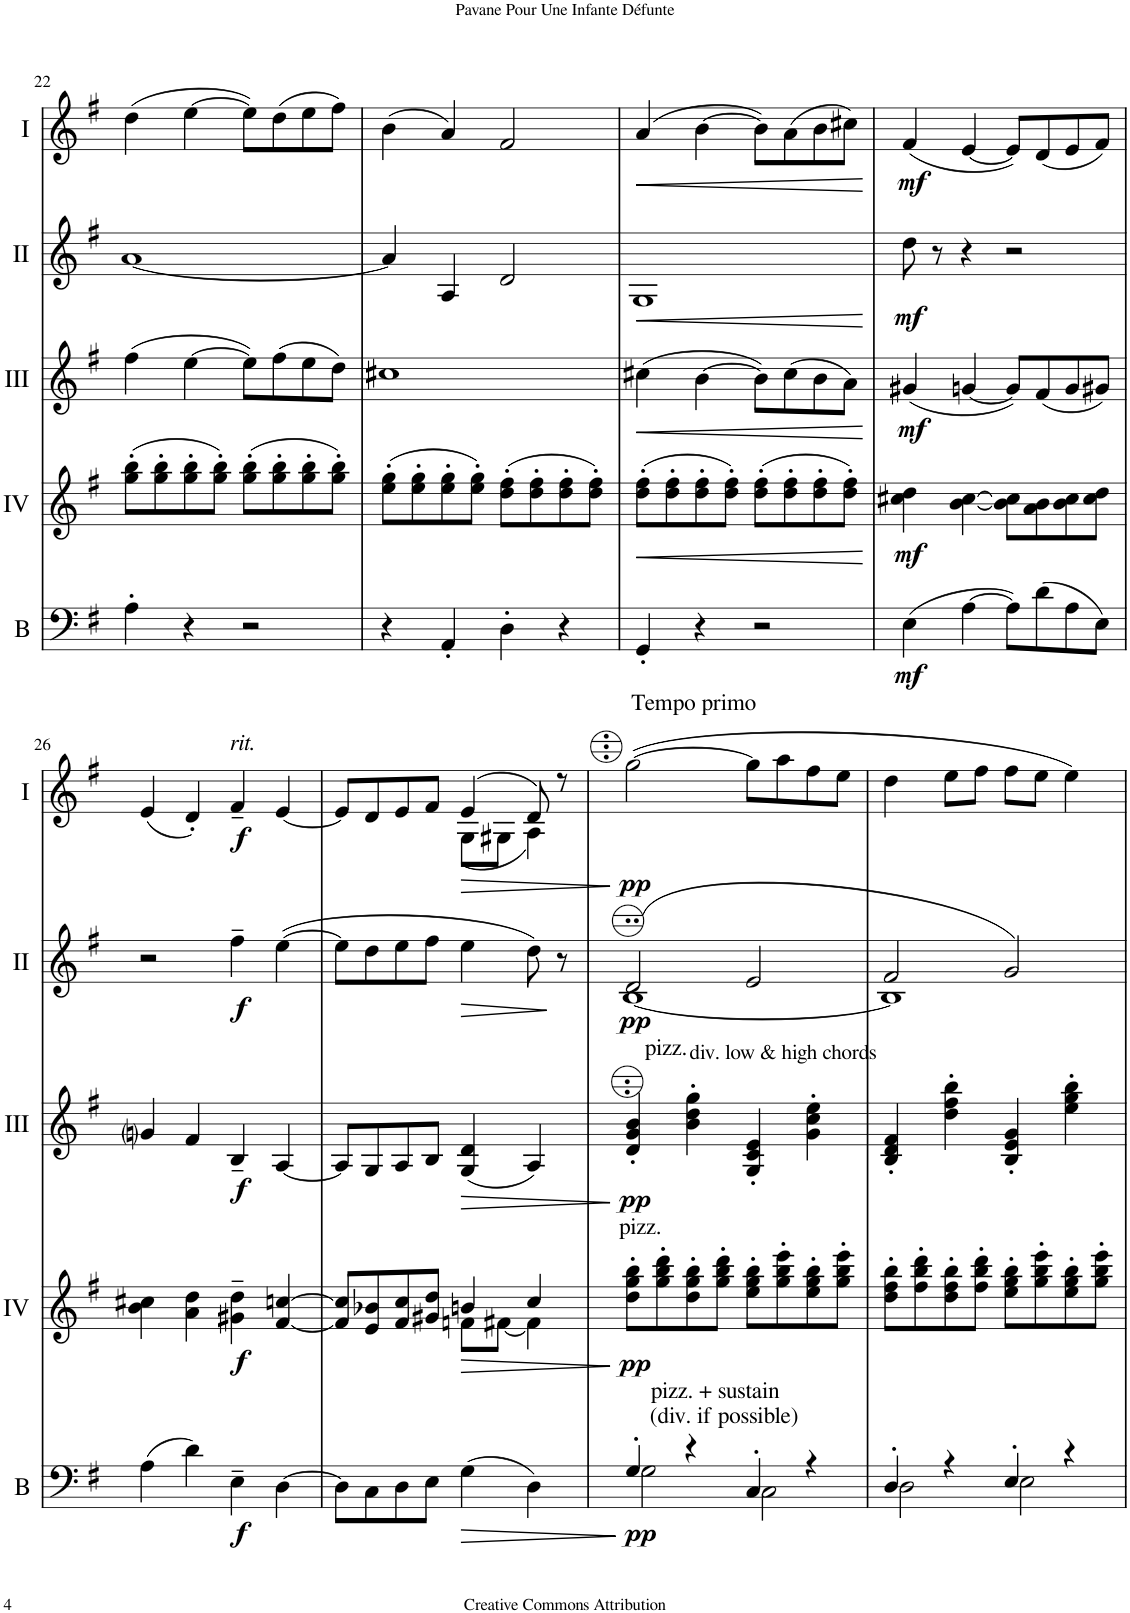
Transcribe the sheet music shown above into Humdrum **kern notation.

**kern	**dynam	**kern	**dynam	**kern	**dynam	**kern	**dynam	**kern	**dynam
*part5	*part5	*part4	*part4	*part3	*part3	*part2	*part2	*part1	*part1
*staff5	*staff5	*staff4	*staff4	*staff3	*staff3	*staff2	*staff2	*staff1	*staff1
*I"Bass	*	*I"Acc. 4	*	*I"Acc. 3	*	*I"Acc. 2	*	*I"Acc. 1	*
*I'B	*	*	*	*	*	*	*	*	*
!!LO:PB:g=z
*clefF4	*	*clefG2	*	*clefG2	*	*clefG2	*	*clefG2	*
*Trd7c12	*	*Trd7c12	*	*	*	*	*	*	*
*k[f#]	*	*k[f#]	*	*k[f#]	*	*k[f#]	*	*k[f#]	*
*M4/4	*	*M4/4	*	*M4/4	*	*M4/4	*	*M4/4	*
*met(c)	*	*met(c)	*	*met(c)	*	*met(c)	*	*met(c)	*
=22	=22	=22	=22	=22	=22	=22	=22	=22	=22
4A'\	.	(8gg\' 8bb\'L	.	(4ff#\	.	[1a	.	(4dd\	.
.	.	8gg\' 8bb\'	.	.	.	.	.	.	.
4r	.	8gg\' 8bb\'	.	[4ee\	.	.	.	[4ee\	.
.	.	8gg\' 8bb\'J)	.	.	.	.	.	.	.
2r	.	(8gg\' 8bb\'L	.	8ee\L])	.	.	.	8ee\L])	.
.	.	8gg\' 8bb\'	.	(8ff#\	.	.	.	(8dd\	.
.	.	8gg\' 8bb\'	.	8ee\	.	.	.	8ee\	.
.	.	8gg\' 8bb\'J)	.	8dd\J)	.	.	.	8ff#\J)	.
=23	=23	=23	=23	=23	=23	=23	=23	=23	=23
4r	.	(8ee\' 8gg\'L	.	1cc#X	.	4a/]	.	(4b\	.
.	.	8ee\' 8gg\'	.	.	.	.	.	.	.
4AA'/	.	8ee\' 8gg\'	.	.	.	4A/	.	4a/)	.
.	.	8ee\' 8gg\'J)	.	.	.	.	.	.	.
4D'\	.	(8dd\' 8ff#\'L	.	.	.	2d/	.	2f#/	.
.	.	8dd\' 8ff#\'	.	.	.	.	.	.	.
4r	.	8dd\' 8ff#\'	.	.	.	.	.	.	.
.	.	8dd\' 8ff#\'J)	.	.	.	.	.	.	.
=24	=24	=24	=24	=24	=24	=24	=24	=24	=24
!	!	!	!LO:HP:b	!	!LO:HP:b	!	!LO:HP:b	!	!LO:HP:b
4GG'/	.	(8dd\' 8ff#\'L	<	(4cc#X\	<	1G	<	(4a/	<
.	.	8dd\' 8ff#\'	.	.	.	.	.	.	.
4r	.	8dd\' 8ff#\'	.	[4b\	.	.	.	[4b\	.
.	.	8dd\' 8ff#\'J)	.	.	.	.	.	.	.
2r	.	(8dd\' 8ff#\'L	.	8b\L])	.	.	.	8b\L])	.
.	.	8dd\' 8ff#\'	.	(8cc#\	.	.	.	(8a\	.
.	.	8dd\' 8ff#\'	.	8b\	.	.	.	8b\	.
.	.	8dd\' 8ff#\'J)	.	8a\J)	.	.	.	8cc#X\J)	.
.	.	.	[	.	[	.	[	.	[
=25	=25	=25	=25	=25	=25	=25	=25	=25	=25
!	!LO:DY:b	!	!LO:DY:b	!	!LO:DY:b	!	!LO:DY:b	!	!LO:DY:b
(4E\	mf	4cc#X\ 4dd\	mf	(4g#X/	mf	8dd\	mf	(4f#/	mf
.	.	.	.	.	.	8r	.	.	.
[4A\	.	[4b\ [4cc#\	.	[4gn/	.	4r	.	[4e/	.
8A\L])	.	8b\] 8cc#\]L	.	8g/L])	.	2r	.	8e/L])	.
(8d\	.	8a\ 8b\	.	(8f#/	.	.	.	(8d/	.
8A\	.	8b\ 8cc#\	.	8g/	.	.	.	8e/	.
8E\J)	.	8cc#\ 8dd\J	.	8g#X/J)	.	.	.	8f#/J)	.
!!LO:LB:g=z
=26	=26	=26	=26	=26	=26	=26	=26	=26	=26
(4A\	.	4b\ 4cc#X\	.	4gni/	.	2r	.	(4e/	.
4d\)	.	4a\ 4dd\	.	4f#/	.	.	.	4d'/)	.
!	!	!	!	!	!	!	!	!LO:TX:a:i:t=rit.	!
!	!LO:DY:b	!	!LO:DY:b	!	!LO:DY:b	!	!LO:DY:b	!	!LO:DY:b
4E~\	f	4g#X\~ 4dd\~	f	4B~/	f	4ff#~\	f	4f#~/	f
[4D\	.	[4f#/ [4ccn/	.	[4A/	.	([4ee\	.	[4e/	.
=27	=27	=27	=27	=27	=27	=27	=27	=27	=27
*	*	*^	*	*	*	*	*	*^	*
8D\L]	.	8f#/] 8cc/]L	2ryy	.	8A/L]	.	8ee\L]	.	8e/L]	2ryy	.
8C\	.	8e/ 8b-X/	.	.	8G/	.	8dd\	.	8d/	.	.
8D\	.	8f#/ 8cc/	.	.	8A/	.	8ee\	.	8e/	.	.
8E\J	.	8g#X/ 8dd/J	.	.	8B/J	.	8ff#\J	.	8f#/J	.	.
!	!LO:HP:b	!	!	!LO:HP:b	!	!LO:HP:b	!	!LO:HP:b	!	!	!LO:HP:b
(4G\	>	4bn/	8fn\L	>	(4G/ 4d/	>	4ee\	>	(4e/	(8G\L	>
.	.	.	[8f#X\J	.	.	.	.	.	.	8G#X\J	.
4D\)	.	4cc/	4f#\]	.	4A/)	.	8dd\)	.	8d/)	4A\)	.
.	.	.	.	.	.	.	8r	]	8r	.	.
*	*	*v	*v	*	*	*	*	*	*v	*v	*
.	]	.	]	.	]	.	.	.	]
=28	=28	=28	=28	=28	=28	=28	=28	=28	=28
*^	*	*	*	*	*	*^	*	*	*
!	!	!	!	!	!	!	!	!	!	!LO:TX:a:t=Tempo primo	!
!	!	!	!	!	!LO:TX:a:t=div. low & high chords	!	!	!	!	!	!
!	!	!	!LO:TX:a:t=pizz.	!	!	!	!	!	!	!	!
!LO:TX:a:t=pizz. + sustain	!	!	!	!	!	!	!	!	!	!	!
!LO:TX:a:t=(div. if possible)	!	!	!	!	!	!	!	!	!	!	!
!	!	!LO:DY:b	!	!LO:DY:b	!	!LO:DY:b	!	!	!LO:DY:b	!	!LO:DY:b
4G'/	2G\	pp	8dd\' 8gg\' 8bb\'L	pp	4d/' 4g/' 4b/'	pp	(2d/	[1B	pp	([2gg\	pp
.	.	.	8gg\' 8bb\' 8ddd\'	.	.	.	.	.	.	.	.
!	!	!	!	!	!LO:TX:a:t=pizz.	!	!	!	!	!	!
4r	.	.	8dd\' 8gg\' 8bb\'	.	4b\' 4dd\' 4gg\'	.	.	.	.	.	.
.	.	.	8gg\' 8bb\' 8ddd\'J	.	.	.	.	.	.	.	.
4C'/	2C\	.	8ee\' 8gg\' 8bb\'L	.	4G/' 4c/' 4e/'	.	2e/	.	.	8gg\L]	.
.	.	.	8gg\' 8bb\' 8eee\'	.	.	.	.	.	.	8aa\	.
4r	.	.	8ee\' 8gg\' 8bb\'	.	4g\' 4cc\' 4ee\'	.	.	.	.	8ff#\	.
.	.	.	8gg\' 8bb\' 8eee\'J	.	.	.	.	.	.	8ee\J	.
=29	=29	=29	=29	=29	=29	=29	=29	=29	=29	=29	=29
4D'/	2D\	.	8dd\' 8ff#\' 8bb\'L	.	4B/' 4d/' 4f#/'	.	2f#/	1B]	.	4dd\	.
.	.	.	8ff#\' 8bb\' 8ddd\'	.	.	.	.	.	.	.	.
4r	.	.	8dd\' 8ff#\' 8bb\'	.	4dd\' 4ff#\' 4bb\'	.	.	.	.	8ee\L	.
.	.	.	8ff#\' 8bb\' 8ddd\'J	.	.	.	.	.	.	8ff#\J	.
4E'/	2E\	.	8ee\' 8gg\' 8bb\'L	.	4B/' 4e/' 4g/'	.	2g/)	.	.	8ff#\L	.
.	.	.	8gg\' 8bb\' 8eee\'	.	.	.	.	.	.	8ee\J	.
4r	.	.	8ee\' 8gg\' 8bb\'	.	4ee\' 4gg\' 4bb\'	.	.	.	.	4ee\)	.
.	.	.	8gg\' 8bb\' 8eee\'J	.	.	.	.	.	.	.	.
*v	*v	*	*	*	*	*	*v	*v	*	*	*
=	=	=	=	=	=	=	=	=	=
*-	*-	*-	*-	*-	*-	*-	*-	*-	*-
